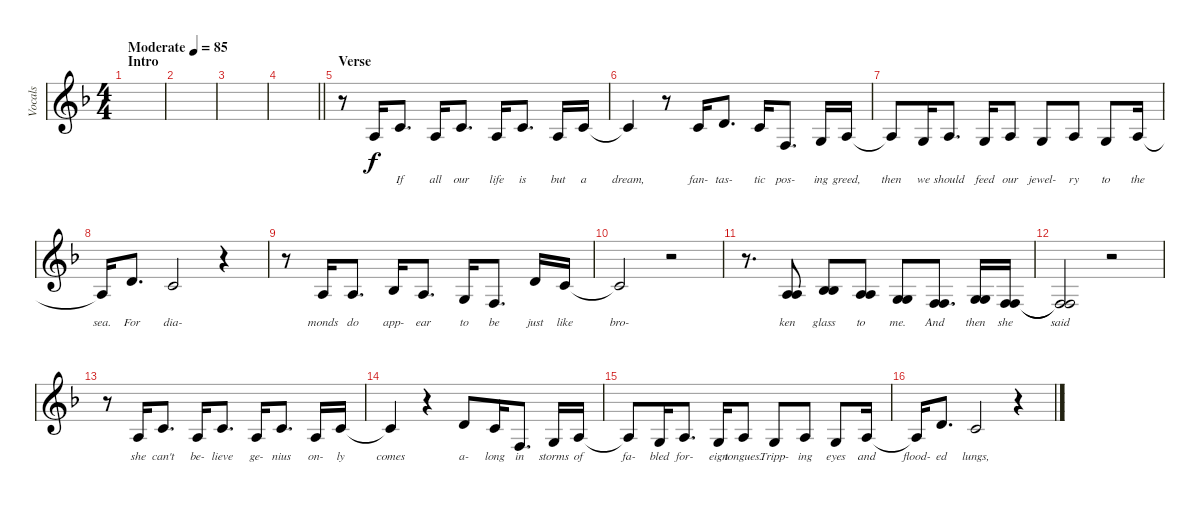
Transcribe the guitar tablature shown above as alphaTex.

\track ("Vocals" "Vocals") {instrument flute}
\staff {score}
\tuning (E4 B3 G3 D3 A2 E2) {hide}
\ts (4 4)
\section ("" "Intro")
\tempo (85 "Moderate")
\clef g2
\ks f
|
|
|
\barLineRight lightlight
|
\section ("" "Verse")
r.8 2.3.16{lyrics (0 "") lyrics (1 "") lyrics (2 "") lyrics (3 "") lyrics (4 "")} 1.2.8{d lyrics (0 "If") lyrics (1 "") lyrics (2 "") lyrics (3 "") lyrics (4 "")} 2.3.16{lyrics (0 "all") lyrics (1 "") lyrics (2 "") lyrics (3 "") lyrics (4 "")} 1.2.8{d lyrics (0 "our") lyrics (1 "") lyrics (2 "") lyrics (3 "") lyrics (4 "")} 2.3.16{lyrics (0 "life") lyrics (1 "") lyrics (2 "") lyrics (3 "") lyrics (4 "")} 1.2.8{d lyrics (0 "is") lyrics (1 "") lyrics (2 "") lyrics (3 "") lyrics (4 "")} 2.3.16{lyrics (0 "but") lyrics (1 "") lyrics (2 "") lyrics (3 "") lyrics (4 "")} 1.2.16{lyrics (0 "a") lyrics (1 "") lyrics (2 "") lyrics (3 "") lyrics (4 "")} |
1.2{t}.4{lyrics (0 "dream,") lyrics (1 "") lyrics (2 "") lyrics (3 "") lyrics (4 "")} r.8 1.2.16{lyrics (0 "fan-") lyrics (1 "") lyrics (2 "") lyrics (3 "") lyrics (4 "")} 3.2.8{d lyrics (0 "tas-") lyrics (1 "") lyrics (2 "") lyrics (3 "") lyrics (4 "")} 1.2.16{lyrics (0 "tic") lyrics (1 "") lyrics (2 "") lyrics (3 "") lyrics (4 "")} 3.4.8{d lyrics (0 "pos-") lyrics (1 "") lyrics (2 "") lyrics (3 "") lyrics (4 "")} 0.3.16{lyrics (0 "ing") lyrics (1 "") lyrics (2 "") lyrics (3 "") lyrics (4 "")} 2.3.16{lyrics (0 "greed,") lyrics (1 "") lyrics (2 "") lyrics (3 "") lyrics (4 "")} |
2.3{t}.8{lyrics (0 "then") lyrics (1 "") lyrics (2 "") lyrics (3 "") lyrics (4 "")} 0.3.16{lyrics (0 "we") lyrics (1 "") lyrics (2 "") lyrics (3 "") lyrics (4 "")} 2.3.8{d lyrics (0 "should") lyrics (1 "") lyrics (2 "") lyrics (3 "") lyrics (4 "")} 0.3.16{lyrics (0 "feed") lyrics (1 "") lyrics (2 "") lyrics (3 "") lyrics (4 "")} 2.3.8{lyrics (0 "our") lyrics (1 "") lyrics (2 "") lyrics (3 "") lyrics (4 "")} 0.3.8{lyrics (0 "jewel-") lyrics (1 "") lyrics (2 "") lyrics (3 "") lyrics (4 "")} 2.3.8{lyrics (0 "ry") lyrics (1 "") lyrics (2 "") lyrics (3 "") lyrics (4 "")} 0.3.8{lyrics (0 "to") lyrics (1 "") lyrics (2 "") lyrics (3 "") lyrics (4 "")} 2.3.16{lyrics (0 "the") lyrics (1 "") lyrics (2 "") lyrics (3 "") lyrics (4 "")} |
2.3{t}.16{lyrics (0 "sea.") lyrics (1 "") lyrics (2 "") lyrics (3 "") lyrics (4 "")} 3.2.8{d lyrics (0 "For") lyrics (1 "") lyrics (2 "") lyrics (3 "") lyrics (4 "")} 1.2.2{lyrics (0 "dia-") lyrics (1 "") lyrics (2 "") lyrics (3 "") lyrics (4 "")} r.4 |
r.8 2.3.16{lyrics (0 "monds") lyrics (1 "") lyrics (2 "") lyrics (3 "") lyrics (4 "")} 2.3.8{d lyrics (0 "do") lyrics (1 "") lyrics (2 "") lyrics (3 "") lyrics (4 "")} 3.3.16{lyrics (0 "app-") lyrics (1 "") lyrics (2 "") lyrics (3 "") lyrics (4 "")} 2.3.8{d lyrics (0 "ear") lyrics (1 "") lyrics (2 "") lyrics (3 "") lyrics (4 "")} 0.3.16{lyrics (0 "to") lyrics (1 "") lyrics (2 "") lyrics (3 "") lyrics (4 "")} 3.4.8{d lyrics (0 "be") lyrics (1 "") lyrics (2 "") lyrics (3 "") lyrics (4 "")} 3.2.16{lyrics (0 "just") lyrics (1 "") lyrics (2 "") lyrics (3 "") lyrics (4 "")} 1.2.16{lyrics (0 "like") lyrics (1 "") lyrics (2 "") lyrics (3 "") lyrics (4 "")} |
1.2{t}.2{lyrics (0 "bro-") lyrics (1 "") lyrics (2 "") lyrics (3 "") lyrics (4 "")} r.2 |
r.8{d} (2.3 7.4).8{lyrics (0 "ken") lyrics (1 "") lyrics (2 "") lyrics (3 "") lyrics (4 "")} (3.3 8.4).8{lyrics (0 "glass") lyrics (1 "") lyrics (2 "") lyrics (3 "") lyrics (4 "")} (2.3 7.4).8{lyrics (0 "to") lyrics (1 "") lyrics (2 "") lyrics (3 "") lyrics (4 "")} (0.3 5.4).8{lyrics (0 "me.") lyrics (1 "") lyrics (2 "") lyrics (3 "") lyrics (4 "")} (3.4 8.5).8{d lyrics (0 "And") lyrics (1 "") lyrics (2 "") lyrics (3 "") lyrics (4 "")} (0.3 5.4).16{lyrics (0 "then") lyrics (1 "") lyrics (2 "") lyrics (3 "") lyrics (4 "")} (3.4 8.5).16{lyrics (0 "she") lyrics (1 "") lyrics (2 "") lyrics (3 "") lyrics (4 "")} |
(3.4{t} 8.5{t}).2{lyrics (0 "said") lyrics (1 "") lyrics (2 "") lyrics (3 "") lyrics (4 "")} r.2 |
r.8 2.3.16{lyrics (0 "she") lyrics (1 "") lyrics (2 "") lyrics (3 "") lyrics (4 "")} 1.2.8{d lyrics (0 "can't") lyrics (1 "") lyrics (2 "") lyrics (3 "") lyrics (4 "")} 2.3.16{lyrics (0 "be-") lyrics (1 "") lyrics (2 "") lyrics (3 "") lyrics (4 "")} 1.2.8{d lyrics (0 "lieve") lyrics (1 "") lyrics (2 "") lyrics (3 "") lyrics (4 "")} 2.3.16{lyrics (0 "ge-") lyrics (1 "") lyrics (2 "") lyrics (3 "") lyrics (4 "")} 1.2.8{d lyrics (0 "nius") lyrics (1 "") lyrics (2 "") lyrics (3 "") lyrics (4 "")} 2.3.16{lyrics (0 "on-") lyrics (1 "") lyrics (2 "") lyrics (3 "") lyrics (4 "")} 1.2.16{lyrics (0 "ly") lyrics (1 "") lyrics (2 "") lyrics (3 "") lyrics (4 "")} |
1.2{t}.4{lyrics (0 "comes") lyrics (1 "") lyrics (2 "") lyrics (3 "") lyrics (4 "")} r.4 3.2.8{lyrics (0 "a-") lyrics (1 "") lyrics (2 "") lyrics (3 "") lyrics (4 "")} 1.2.16{lyrics (0 "long") lyrics (1 "") lyrics (2 "") lyrics (3 "") lyrics (4 "")} 3.4.8{d lyrics (0 "in") lyrics (1 "") lyrics (2 "") lyrics (3 "") lyrics (4 "")} 0.3.16{lyrics (0 "storms") lyrics (1 "") lyrics (2 "") lyrics (3 "") lyrics (4 "")} 2.3.16{lyrics (0 "of") lyrics (1 "") lyrics (2 "") lyrics (3 "") lyrics (4 "")} |
2.3{t}.8{lyrics (0 "fa-") lyrics (1 "") lyrics (2 "") lyrics (3 "") lyrics (4 "")} 0.3.16{lyrics (0 "bled") lyrics (1 "") lyrics (2 "") lyrics (3 "") lyrics (4 "")} 2.3.8{d lyrics (0 "for-") lyrics (1 "") lyrics (2 "") lyrics (3 "") lyrics (4 "")} 0.3.16{lyrics (0 "eign") lyrics (1 "") lyrics (2 "") lyrics (3 "") lyrics (4 "")} 2.3.8{lyrics (0 "tongues.") lyrics (1 "") lyrics (2 "") lyrics (3 "") lyrics (4 "")} 0.3.8{lyrics (0 "Tripp-") lyrics (1 "") lyrics (2 "") lyrics (3 "") lyrics (4 "")} 2.3.8{lyrics (0 "ing") lyrics (1 "") lyrics (2 "") lyrics (3 "") lyrics (4 "")} 0.3.8{lyrics (0 "eyes") lyrics (1 "") lyrics (2 "") lyrics (3 "") lyrics (4 "")} 2.3.16{lyrics (0 "and") lyrics (1 "") lyrics (2 "") lyrics (3 "") lyrics (4 "")} |
2.3{t}.16{lyrics (0 "flood-") lyrics (1 "") lyrics (2 "") lyrics (3 "") lyrics (4 "")} 3.2.8{d lyrics (0 "ed") lyrics (1 "") lyrics (2 "") lyrics (3 "") lyrics (4 "")} 1.2.2{lyrics (0 "lungs,") lyrics (1 "") lyrics (2 "") lyrics (3 "") lyrics (4 "")} r.4
